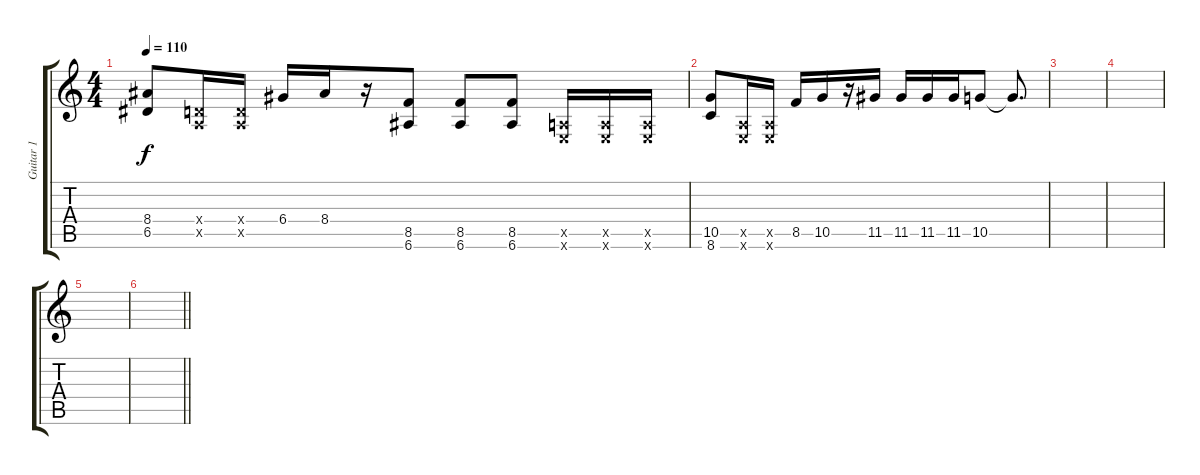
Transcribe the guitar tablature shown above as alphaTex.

\track ("Guitar 1" "Guitar 1") {instrument overdrivenguitar}
\staff {score tabs}
\tuning (E4 B3 G3 D3 A2 E2) {hide}
\ts (4 4)
\tempo 110
\clef g2
\ks c
(8.4 6.5).8{dy f volume 11 balance 0} (0.4{x} 0.5{x}).16 (0.4{x} 0.5{x}).16 6.4.16 8.4.16 r.16 (8.5 6.6).8 (8.5 6.6).8 (8.5 6.6).8 (0.5{x} 0.6{x}).16 (0.5{x} 0.6{x}).16 (0.5{x} 0.6{x}).16 |
(10.5 8.6).8 (0.5{x} 0.6{x}).16 (0.5{x} 0.6{x}).16 8.5.16 10.5.16 r.16 11.5.16 11.5.16 11.5.16 11.5.16 10.5.8 10.5{t}.8{d} |
|
|
|
\barLineRight lightlight
